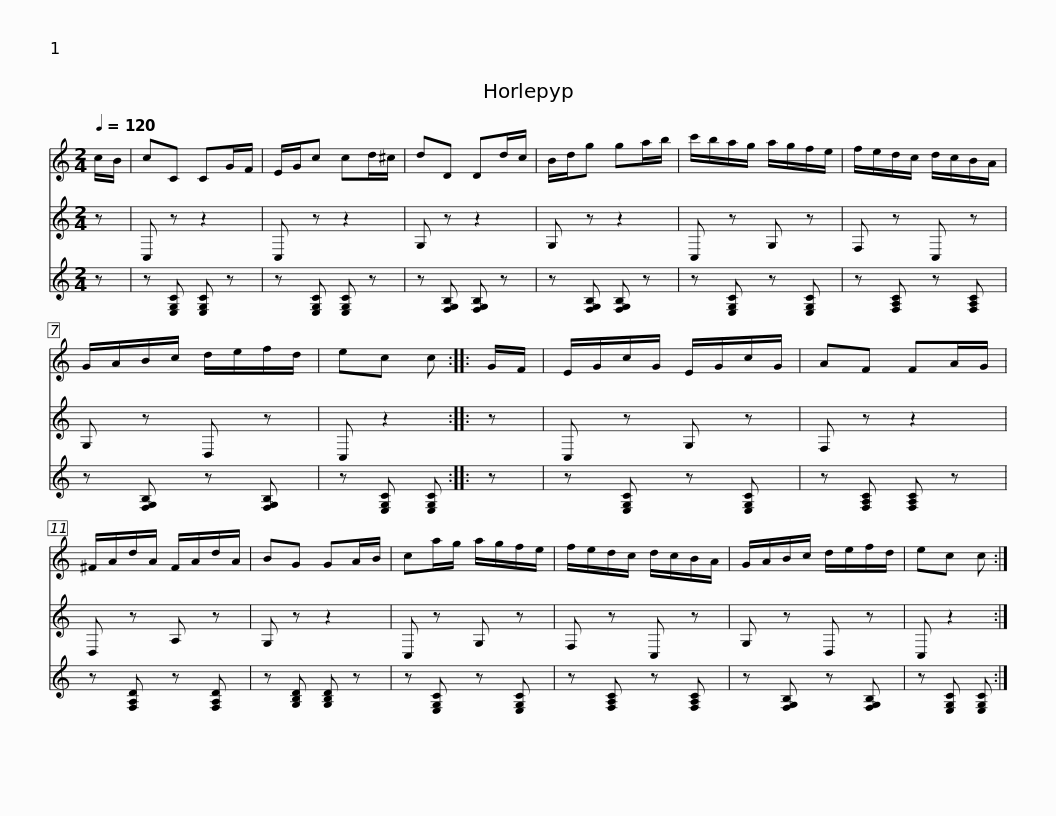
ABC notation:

X:1
%%score 1 2 3
L:1/8
Q:1/4=120
M:2/4
I:linebreak $
K:C
V:1 treble
V:2 treble
V:3 treble
V:1
 c/B/ | cC CG/F/ | E/G/c cd/^c/ | dD Dd/c/ | B/d/g ga/b/ | %5
 c'/b/a/g/ a/g/f/e/ |$ f/e/d/c/ d/c/B/A/ | G/A/B/c/ d/e/f/d/ | ec c :: G/F/ | %10
 E/G/c/G/ E/G/c/G/ | AF FA/G/ | ^F/A/d/A/ F/A/d/A/ |$ BG GA/B/ | ca/g/ a/g/f/e/ | %15
 f/e/d/c/ d/c/B/A/ | G/A/B/c/ d/e/f/d/ | ec c :| %18
V:2
 z | C, z z2 | C, z z2 | G, z z2 | G, z z2 | %5
 C, z G, z |$ F, z C, z | G, z D, z | C, z2 :: z | %10
 C, z G, z | F, z z2 | D, z A, z |$ G, z z2 | C, z G, z | %15
 F, z C, z | G, z D, z | C, z2 :| %18
V:3
 z | z [E,G,C] [E,G,C] z | z [E,G,C] [E,G,C] z | z [F,G,B,] [F,G,B,] z | z [F,G,B,] [F,G,B,] z | %5
 z [E,G,C] z [E,G,C] |$ z [F,A,C] z [F,A,C] | z [F,G,B,] z [F,G,B,] | z [E,G,C] [E,G,C] :: z | %10
 z [E,G,C] z [E,G,C] | z [F,A,C] [F,A,C] z | z [F,A,D] z [F,A,D] |$ z [G,B,D] [G,B,D] z | z [E,G,C] z [E,G,C] | %15
 z [F,A,C] z [F,A,C] | z [F,G,B,] z [F,G,B,] | z [E,G,C] [E,G,C] :| %18
